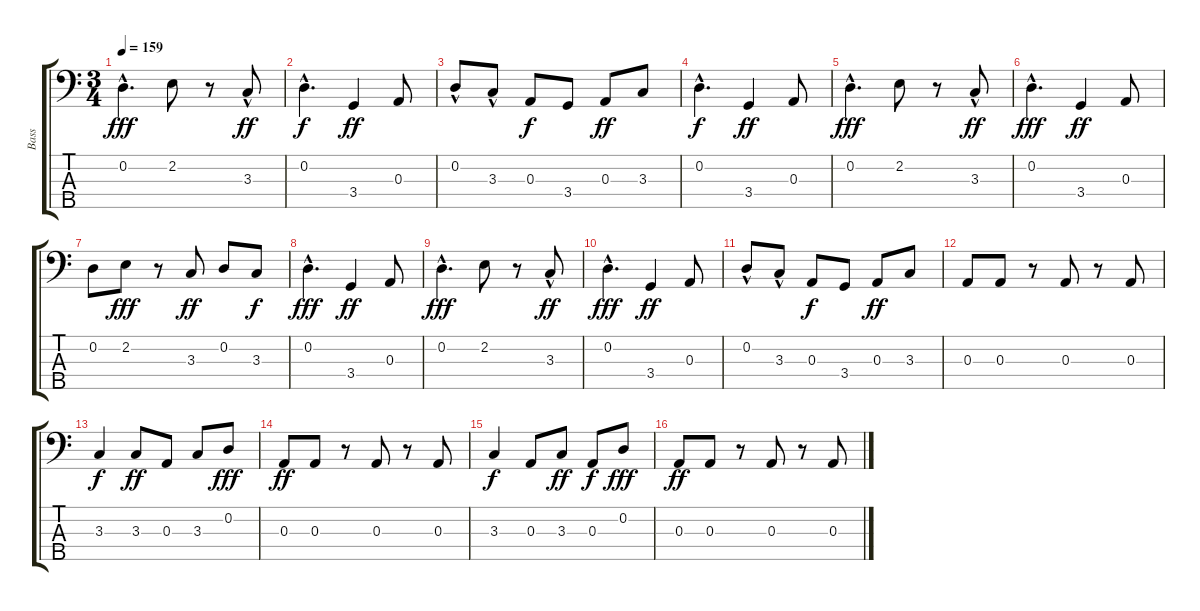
\track ("Bass" "Bass") {instrument electricbassfinger}
\staff {score tabs}
\tuning (G2 D2 A1 E1 B0) {hide}
\ts (3 4)
\tempo 159
\clef f4
\ks c
0.2{hac}.4{d dy fff} 2.2.8 r.8 3.3{hac}.8{dy ff} |
0.2{hac}.4{d dy f} 3.4.4{dy ff} 0.3.8 |
0.2{hac}.8 3.3{hac}.8 0.3.8{dy f} 3.4.8 0.3.8{dy ff} 3.3.8 |
0.2{hac}.4{d dy f} 3.4.4{dy ff} 0.3.8 |
0.2{hac}.4{d dy fff} 2.2.8 r.8 3.3{hac}.8{dy ff} |
0.2{hac}.4{d dy fff} 3.4.4{dy ff} 0.3.8 |
0.2.8 2.2.8{dy fff} r.8 3.3.8{dy ff} 0.2.8 3.3.8{dy f} |
0.2{hac}.4{d dy fff} 3.4.4{dy ff} 0.3.8 |
0.2{hac}.4{d dy fff} 2.2.8 r.8 3.3{hac}.8{dy ff} |
0.2{hac}.4{d dy fff} 3.4.4{dy ff} 0.3.8 |
0.2{hac}.8 3.3{hac}.8 0.3.8{dy f} 3.4.8 0.3.8{dy ff} 3.3.8 |
0.3.8 0.3.8 r.8 0.3.8 r.8 0.3.8 |
3.3.4{dy f} 3.3.8{dy ff} 0.3.8 3.3.8 0.2.8{dy fff} |
0.3.8{dy ff} 0.3.8 r.8 0.3.8 r.8 0.3.8 |
3.3.4{dy f} 0.3.8 3.3.8{dy ff} 0.3.8{dy f} 0.2.8{dy fff} |
0.3.8{dy ff} 0.3.8 r.8 0.3.8 r.8 0.3.8
